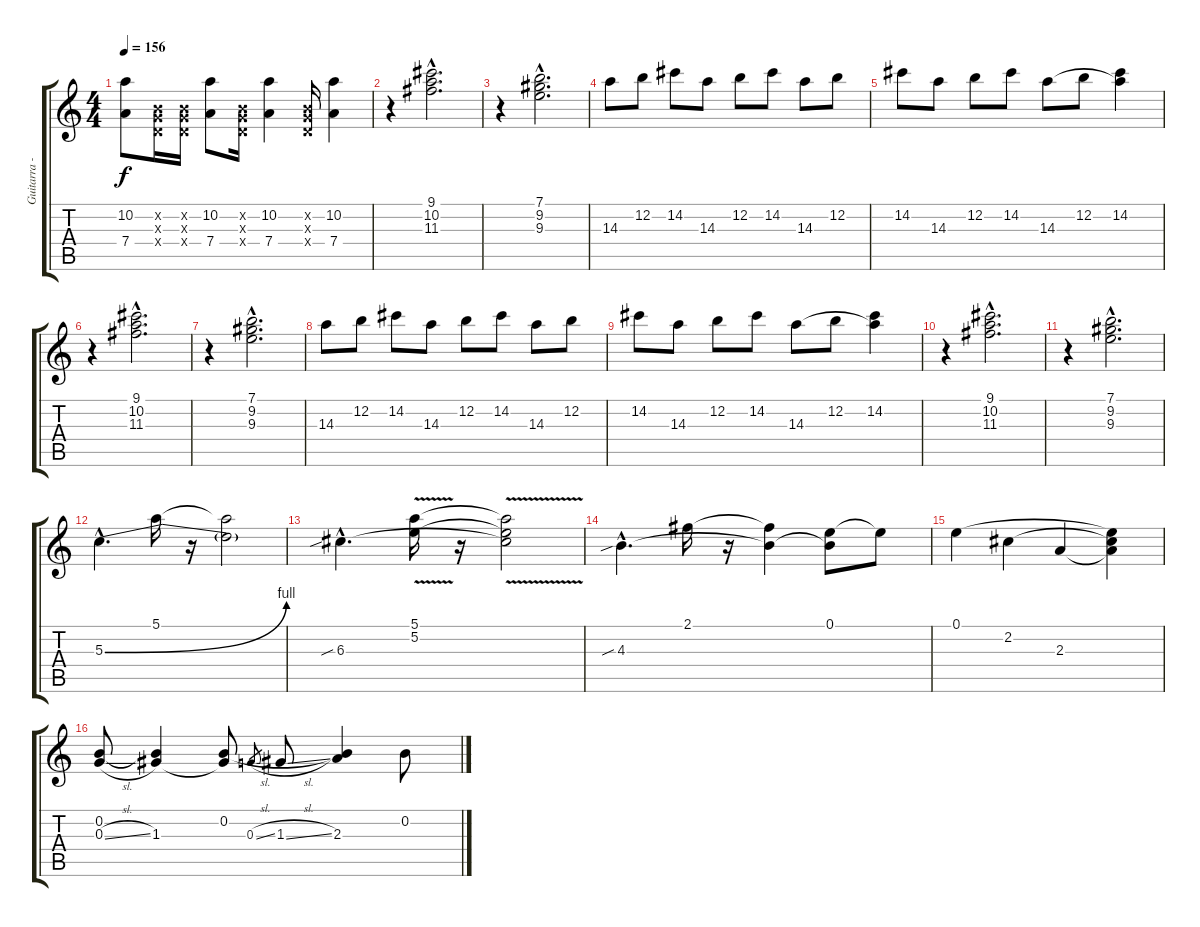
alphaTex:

\track ("Guitarra - Cabeleira" "Guitarra -") {instrument distortionguitar}
\staff {score tabs}
\tuning (E4 B3 G3 D3 A2 E2) {hide}
\ts (4 4)
\tempo 156
\clef g2
\ks c
(10.2 7.4).8{dy f} (0.2{x} 0.3{x} 0.4{x}).16 (0.2{x} 0.3{x} 0.4{x}).16 (10.2 7.4).8 (0.2{x} 0.3{x} 0.4{x}).16 (10.2 7.4).4 (0.2{x} 0.3{x} 0.4{x}).16 (10.2 7.4).4 |
r.4{volume 14} (9.1{hac} 10.2{hac} 11.3{hac}).2{d} |
r.4 (7.1{hac} 9.2{hac} 9.3{hac}).2{d} |
14.3.8 12.2.8 14.2.8 14.3.8 12.2.8 14.2.8 14.3.8 12.2.8 |
14.2.8 14.3.8 12.2.8 14.2.8 14.3.8 12.2.8 (14.2 14.3{t}).4 |
r.4 (9.1{hac} 10.2{hac} 11.3{hac}).2{d} |
r.4 (7.1{hac} 9.2{hac} 9.3{hac}).2{d} |
14.3.8 12.2.8 14.2.8 14.3.8 12.2.8 14.2.8 14.3.8 12.2.8 |
14.2.8 14.3.8 12.2.8 14.2.8 14.3.8 12.2.8 (14.2 14.3{t}).4 |
r.4 (9.1{hac} 10.2{hac} 11.3{hac}).2{d} |
r.4 (7.1{hac} 9.2{hac} 9.3{hac}).2{d} |
5.3{be (bend 0 0 60 4) hac}.4{d} 5.1.16 r.16 (5.1{t} 5.3{t}).2 |
6.3{sib hac}.4{d} (5.1{v} 5.2{v}).16 r.16 (5.1{t} 5.2{t} 6.3{t}).2 |
4.3{sib hac}.4{d} 2.1.16 r.16 (2.1{t} 4.3{t}).4 (0.1 4.3{t}).8 0.1{t}.8 |
0.1.4 2.2.4 2.3.4 (0.1{t} 2.2{t} 2.3{t}).4 |
(0.2 0.3{sl}).8 (0.2{t} 1.3).4 (0.2 1.3{t}).8 0.3{sl}.8{gr} 1.3{sl}.8 (0.2{t} 2.3).4 0.2.8
